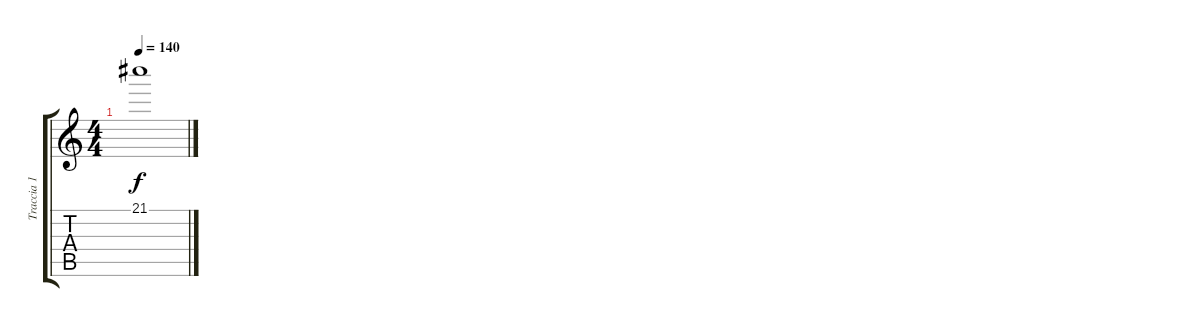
\track ("Traccia 1" "Traccia 1") {instrument overdrivenguitar}
\staff {score tabs}
\tuning (E4 B3 G3 D3 A2 E2) {hide}
\ts (4 4)
\tempo 140
\clef g2
\ks c
21.1{t}.1{dy f}
